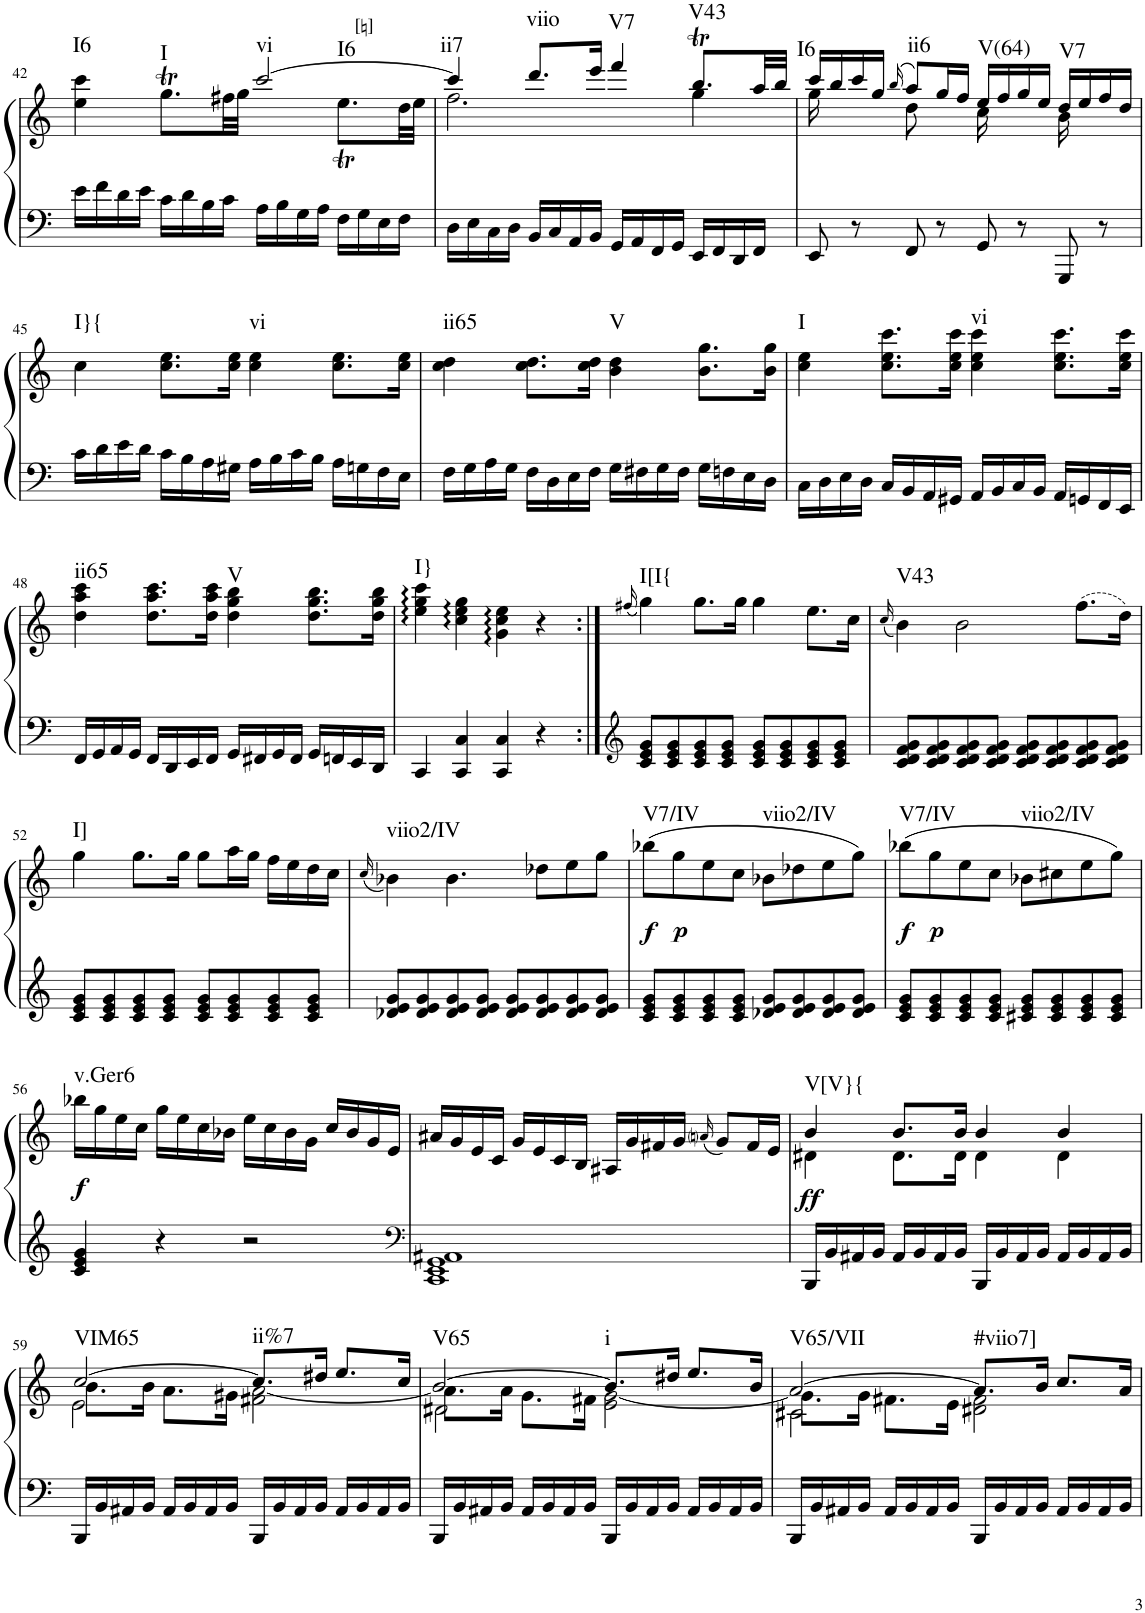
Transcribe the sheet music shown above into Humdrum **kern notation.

**kern	**kern	**dynam	**harte
*part1	*part1	*part1	*part1
*staff2	*staff1	*staff1/2	*
*I"Piano	*	*	*
*I'Pno.	*	*	*
!!LO:PB:g=z
*clefF4	*clefG2	*	*
*k[]	*k[]	*	*
*M4/4	*M4/4	*	*
*met(c)	*met(c)	*	*
=42	=42	=42	=42
*	*^	*	*
!	!	!	!	!LO:H:kt=I6
16e\LL	4ee\ 4ccc\	2.ryy	.	N
16f\	.	.	.	.
16d\	.	.	.	.
16e\JJ	.	.	.	.
!	!	!	!	!LO:H:kt=I
16c\LL	8.ggT\L	.	.	N
16d\	.	.	.	.
16B\	.	.	.	.
16c\JJ	32ff#X\LL	.	.	.
.	32gg\JJJ	.	.	.
!	!	!	!	!LO:H:n=1:kt=vi
!	!	!	!	!LO:H:n=2:kt=I6
16A\LL	[2ccc/	.	.	N N
16B\	.	.	.	.
16G\	.	.	.	.
16A\JJ	.	.	.	.
!	!	!LO:TX:a:t=[♮]	!	!
16F\LL	.	8.eet\L	.	.
16G\	.	.	.	.
16E\	.	.	.	.
16F\JJ	.	32dd\LL	.	.
.	.	32ee\JJJ	.	.
=43	=43	=43	=43	=43
!	!	!	!	!LO:H:kt=ii7
16D\LL	4ccc/]	2.ff\	.	N
16E\	.	.	.	.
16C\	.	.	.	.
16D\JJ	.	.	.	.
!	!	!	!	!LO:H:kt=viio
16BB/LL	8.ddd/L	.	.	N
16C/	.	.	.	.
16AA/	.	.	.	.
16BB/JJ	16eee/Jk	.	.	.
!	!	!	!	!LO:H:kt=V7
16GG/LL	4fff/	.	.	N
16AA/	.	.	.	.
16FF/	.	.	.	.
16GG/JJ	.	.	.	.
!	!	!	!	!LO:H:kt=V43
16EE/LL	8.bbt/L	4gg\	.	N
16FF/	.	.	.	.
16DD/	.	.	.	.
16FF/JJ	32aa/LL	.	.	.
.	32bb/JJJ	.	.	.
=44	=44	=44	=44	=44
!	!	!	!	!LO:H:kt=I6
8EE/	16ccc/LL	16gg\	.	N
.	16bb/	16ryy	.	.
8r	16ccc/	8ryy	.	.
.	16gg/JJ	.	.	.
.	(16qbb/	.	.	.
!	!	!	!	!LO:H:kt=ii6
8FF/	8aa/L)	8dd\	.	N
8r	16gg/L	8ryy	.	.
.	16ff/JJ	.	.	.
!	!	!	!	!LO:H:kt=V(64)
8GG/	16ee/LL	16cc\	.	N
.	16ff/	16ryy	.	.
8r	16gg/	8ryy	.	.
.	16ee/JJ	.	.	.
!	!	!	!	!LO:H:kt=V7
8GGG/	16dd/LL	16b\	.	N
.	16ee/	16ryy	.	.
8r	16ff/	8ryy	.	.
.	16dd/JJ	.	.	.
*	*v	*v	*	*
!!LO:LB:g=z
=45	=45	=45	=45
!	!	!	!LO:H:kt=I}{
16c\LL	4cc\	.	N
16d\	.	.	.
16e\	.	.	.
16d\JJ	.	.	.
16c\LL	8.cc\ 8.ee\L	.	.
16B\	.	.	.
16A\	.	.	.
16G#X\JJ	16cc\ 16ee\Jk	.	.
!	!	!	!LO:H:kt=vi
16A\LL	4cc\ 4ee\	.	N
16B\	.	.	.
16c\	.	.	.
16B\JJ	.	.	.
16A\LL	8.cc\ 8.ee\L	.	.
16Gn\	.	.	.
16F\	.	.	.
16E\JJ	16cc\ 16ee\Jk	.	.
=46	=46	=46	=46
!	!	!	!LO:H:kt=ii65
16F\LL	4cc\ 4dd\	.	N
16G\	.	.	.
16A\	.	.	.
16G\JJ	.	.	.
16F\LL	8.cc\ 8.dd\L	.	.
16D\	.	.	.
16E\	.	.	.
16F\JJ	16cc\ 16dd\Jk	.	.
!	!	!	!LO:H:kt=V
16G\LL	4b\ 4dd\	.	N
16F#X\	.	.	.
16G\	.	.	.
16F#\JJ	.	.	.
16G\LL	8.b\ 8.gg\L	.	.
16Fn\	.	.	.
16E\	.	.	.
16D\JJ	16b\ 16gg\Jk	.	.
=47	=47	=47	=47
!	!	!	!LO:H:kt=I
16C\LL	4cc\ 4ee\	.	N
16D\	.	.	.
16E\	.	.	.
16D\JJ	.	.	.
16C/LL	8.cc\ 8.ee\ 8.ccc\L	.	.
16BB/	.	.	.
16AA/	.	.	.
16GG#X/JJ	16cc\ 16ee\ 16ccc\Jk	.	.
!	!	!	!LO:H:kt=vi
16AA/LL	4cc\ 4ee\ 4ccc\	.	N
16BB/	.	.	.
16C/	.	.	.
16BB/JJ	.	.	.
16AA/LL	8.cc\ 8.ee\ 8.ccc\L	.	.
16GGn/	.	.	.
16FF/	.	.	.
16EE/JJ	16cc\ 16ee\ 16ccc\Jk	.	.
!!LO:LB:g=z
=48	=48	=48	=48
!	!	!	!LO:H:kt=ii65
16FF/LL	4dd\ 4aa\ 4ccc\	.	N
16GG/	.	.	.
16AA/	.	.	.
16GG/JJ	.	.	.
16FF/LL	8.dd\ 8.aa\ 8.ccc\L	.	.
16DD/	.	.	.
16EE/	.	.	.
16FF/JJ	16dd\ 16aa\ 16ccc\Jk	.	.
!	!	!	!LO:H:kt=V
16GG/LL	4dd\ 4gg\ 4bb\	.	N
16FF#X/	.	.	.
16GG/	.	.	.
16FF#/JJ	.	.	.
16GG/LL	8.dd\ 8.gg\ 8.bb\L	.	.
16FFn/	.	.	.
16EE/	.	.	.
16DD/JJ	16dd\ 16gg\ 16bb\Jk	.	.
=49	=49	=49	=49
!	!	!	!LO:H:kt=I}
4CC/	4ee\ 4gg\ 4ccc\	.	N
4CC/ 4C/	4cc\ 4ee\ 4gg\	.	.
4CC/ 4C/	4g\ 4cc\ 4ee\	.	.
4r	4r	.	.
=50:|!	=50:|!	=50:|!	=50:|!
*clefG2	*	*	*
.	(16qff#X/	.	.
!	!	!	!LO:H:kt=I[I{
8c/ 8e/ 8g/L	4gg\)	.	N
8c/ 8e/ 8g/	.	.	.
8c/ 8e/ 8g/	8.gg\L	.	.
8c/ 8e/ 8g/J	.	.	.
.	16gg\Jk	.	.
8c/ 8e/ 8g/L	4gg\	.	.
8c/ 8e/ 8g/	.	.	.
8c/ 8e/ 8g/	8.ee\L	.	.
8c/ 8e/ 8g/J	.	.	.
.	16cc\Jk	.	.
=51	=51	=51	=51
.	(16qcc/	.	.
!	!	!	!LO:H:kt=V43
8c/ 8d/ 8f/ 8g/L	4b\)	.	N
8c/ 8d/ 8f/ 8g/	.	.	.
8c/ 8d/ 8f/ 8g/	2b\	.	.
8c/ 8d/ 8f/ 8g/J	.	.	.
8c/ 8d/ 8f/ 8g/L	.	.	.
8c/ 8d/ 8f/ 8g/	.	.	.
8c/ 8d/ 8f/ 8g/	(8.ff\L	.	.
8c/ 8d/ 8f/ 8g/J	.	.	.
.	16dd\Jk)	.	.
!!LO:LB:g=z
=52	=52	=52	=52
!	!	!	!LO:H:kt=I]
8c/ 8e/ 8g/L	4gg\	.	N
8c/ 8e/ 8g/	.	.	.
8c/ 8e/ 8g/	8.gg\L	.	.
8c/ 8e/ 8g/J	.	.	.
.	16gg\Jk	.	.
8c/ 8e/ 8g/L	8gg\L	.	.
8c/ 8e/ 8g/	16aa\L	.	.
.	16gg\JJ	.	.
8c/ 8e/ 8g/	16ff\LL	.	.
.	16ee\	.	.
8c/ 8e/ 8g/J	16dd\	.	.
.	16cc\JJ	.	.
=53	=53	=53	=53
.	(16qcc/	.	.
!	!	!	!LO:H:kt=viio2/IV
8d-X/ 8e/ 8g/L	4b-X\)	.	N
8d-/ 8e/ 8g/	.	.	.
8d-/ 8e/ 8g/	4.b-\	.	.
8d-/ 8e/ 8g/J	.	.	.
8d-/ 8e/ 8g/L	.	.	.
8d-/ 8e/ 8g/	8dd-X\L	.	.
8d-/ 8e/ 8g/	8ee\	.	.
8d-/ 8e/ 8g/J	8gg\J	.	.
=54	=54	=54	=54
!	!	!LO:DY:b	!LO:H:kt=V7/IV
8c/ 8e/ 8g/L	(8bb-X\L	f	N
!	!	!LO:DY:b	!
8c/ 8e/ 8g/	8gg\	p	.
8c/ 8e/ 8g/	8ee\	.	.
8c/ 8e/ 8g/J	8cc\J	.	.
!	!	!	!LO:H:kt=viio2/IV
8d-X/ 8e/ 8g/L	8b-X\L	.	N
8d-/ 8e/ 8g/	8dd-X\	.	.
8d-/ 8e/ 8g/	8ee\	.	.
8d-/ 8e/ 8g/J	8gg\J)	.	.
=55	=55	=55	=55
!	!	!LO:DY:b	!LO:H:kt=V7/IV
8c/ 8e/ 8g/L	(8bb-X\L	f	N
!	!	!LO:DY:b	!
8c/ 8e/ 8g/	8gg\	p	.
8c/ 8e/ 8g/	8ee\	.	.
8c/ 8e/ 8g/J	8cc\J	.	.
!	!	!	!LO:H:kt=viio2/IV
8c#X/ 8e/ 8g/L	8b-X\L	.	N
8c#/ 8e/ 8g/	8cc#X\	.	.
8c#/ 8e/ 8g/	8ee\	.	.
8c#/ 8e/ 8g/J	8gg\J)	.	.
!!LO:LB:g=z
=56	=56	=56	=56
!	!	!LO:DY:b	!LO:H:kt=v.Ger6
4c/ 4e/ 4g/	16bb-X\LL	f	N
.	16gg\	.	.
.	16ee\	.	.
.	16cc\JJ	.	.
4r	16gg\LL	.	.
.	16ee\	.	.
.	16cc\	.	.
.	16b-X\JJ	.	.
2r	16ee\LL	.	.
.	16cc\	.	.
.	16b-\	.	.
.	16g\JJ	.	.
.	16cc/LL	.	.
.	16b-/	.	.
.	16g/	.	.
.	16e/JJ	.	.
=57	=57	=57	=57
*clefF4	*	*	*
1CC 1EE 1GG 1AA#X	16a#X/LL	.	.
.	16g/	.	.
.	16e/	.	.
.	16c/JJ	.	.
.	16g/LL	.	.
.	16e/	.	.
.	16c/	.	.
.	16B/JJ	.	.
.	16A#X/LL	.	.
.	16g/	.	.
.	16f#X/	.	.
.	16g/JJ	.	.
.	(16qani/	.	.
.	8g/L)	.	.
.	16f#/L	.	.
.	16e/JJ	.	.
=58	=58	=58	=58
*	*^	*	*
!	!	!	!LO:DY:b	!LO:H:kt=V[V}{
16BBB/LL	4b/	4d#X\	ff	N
16BB/	.	.	.	.
16AA#X/	.	.	.	.
16BB/JJ	.	.	.	.
16AA#/LL	8.b/L	8.d#\L	.	.
16BB/	.	.	.	.
16AA#/	.	.	.	.
16BB/JJ	16b/Jk	16d#\Jk	.	.
16BBB/LL	4b/	4d#\	.	.
16BB/	.	.	.	.
16AA#/	.	.	.	.
16BB/JJ	.	.	.	.
16AA#/LL	4b/	4d#\	.	.
16BB/	.	.	.	.
16AA#/	.	.	.	.
16BB/JJ	.	.	.	.
!!LO:LB:g=z
=59	=59	=59	=59	=59
*	*	*^	*	*
!	!	!	!	!	!LO:H:kt=VIM65
16BBB/LL	[2cc/	8.b\L	2e\	.	N
16BB/	.	.	.	.	.
16AA#X/	.	.	.	.	.
16BB/JJ	.	16b\Jk	.	.	.
16AA#/LL	.	8.a\L	.	.	.
16BB/	.	.	.	.	.
16AA#/	.	.	.	.	.
16BB/JJ	.	16g#X\Jk	.	.	.
!	!	!	!	!	!LO:H:kt=ii%7
16BBB/LL	8.cc/L]	2f#X\ [2a\	2ryy	.	N
16BB/	.	.	.	.	.
16AA#/	.	.	.	.	.
16BB/JJ	16dd#X/Jk	.	.	.	.
16AA#/LL	8.ee/L	.	.	.	.
16BB/	.	.	.	.	.
16AA#/	.	.	.	.	.
16BB/JJ	16cc/Jk	.	.	.	.
=60	=60	=60	=60	=60	=60
!	!	!	!	!	!LO:H:kt=V65
16BBB/LL	[2b/	8.a\L]	2d#X\	.	N
16BB/	.	.	.	.	.
16AA#X/	.	.	.	.	.
16BB/JJ	.	16a\Jk	.	.	.
16AA#/LL	.	8.g\L	.	.	.
16BB/	.	.	.	.	.
16AA#/	.	.	.	.	.
16BB/JJ	.	16f#X\Jk	.	.	.
!	!	!	!	!	!LO:H:kt=i
16BBB/LL	8.b/L]	2e\ [2g\	2ryy	.	N
16BB/	.	.	.	.	.
16AA#/	.	.	.	.	.
16BB/JJ	16dd#X/Jk	.	.	.	.
16AA#/LL	8.ee/L	.	.	.	.
16BB/	.	.	.	.	.
16AA#/	.	.	.	.	.
16BB/JJ	16b/Jk	.	.	.	.
=61	=61	=61	=61	=61	=61
!	!	!	!	!	!LO:H:kt=V65/VII
16BBB/LL	[2a/	8.g\L]	2c#X\	.	N
16BB/	.	.	.	.	.
16AA#X/	.	.	.	.	.
16BB/JJ	.	16g\Jk	.	.	.
16AA#/LL	.	8.f#X\L	.	.	.
16BB/	.	.	.	.	.
16AA#/	.	.	.	.	.
16BB/JJ	.	16e\Jk	.	.	.
!	!	!	!	!	!LO:H:kt=#viio7]
16BBB/LL	8.a/L]	2d#X\ 2f#\	2ryy	.	N
16BB/	.	.	.	.	.
16AA#/	.	.	.	.	.
16BB/JJ	16b/Jk	.	.	.	.
16AA#/LL	8.cc/L	.	.	.	.
16BB/	.	.	.	.	.
16AA#/	.	.	.	.	.
16BB/JJ	16a/Jk	.	.	.	.
*	*v	*v	*v	*	*
=	=	=	=
*-	*-	*-	*-
